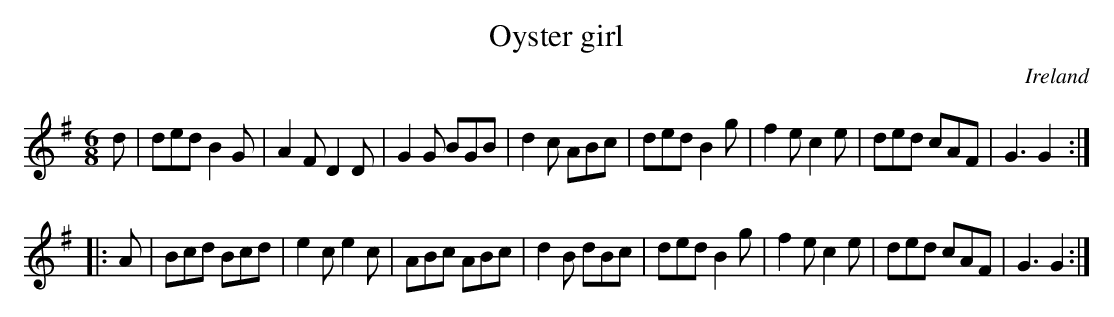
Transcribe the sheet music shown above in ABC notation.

X:1
T:Oyster girl
O:Ireland
M:6/8
K:G
d|\
ded B2G|A2F D2D|G2G BGB|d2c ABc|\
ded B2g|f2e c2e|ded cAF|G3 G2 ::
A|\
Bcd Bcd|e2c e2c|ABc ABc|d2B dBc|\
ded B2g|f2e c2e|ded cAF|G3 G2:|
